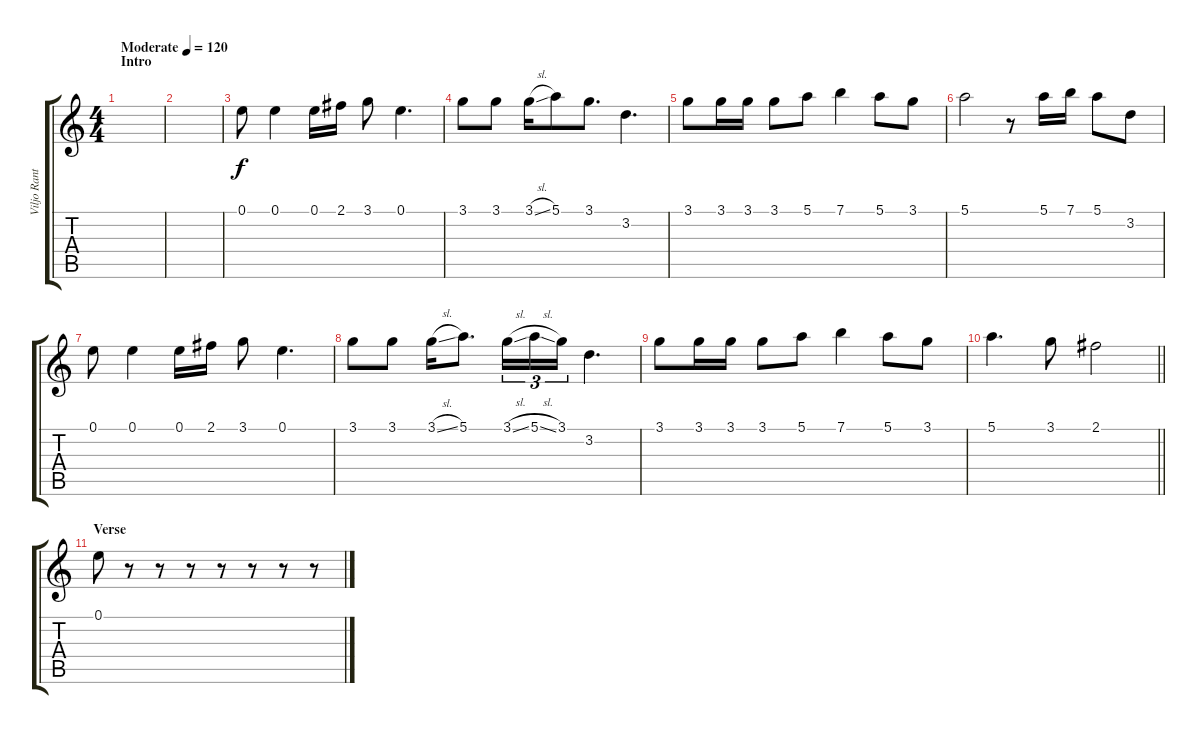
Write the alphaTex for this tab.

\track ("Viljo Rantanen" "Viljo Rant") {instrument distortionguitar bank 255}
\staff {score tabs}
\tuning (E4 B3 G3 D3 A2 E2) {hide}
\ts (4 4)
\section ("" "Intro")
\tempo (120 "Moderate")
\clef g2
\ks c
|
|
0.1.8 0.1.4 0.1.16 2.1.16 3.1.8 0.1.4{d} |
3.1.8 3.1.8 3.1{sl}.16 5.1.8 3.1.8{d} 3.2.4{d} |
3.1.8 3.1.16 3.1.16 3.1.8 5.1.8 7.1.4 5.1.8 3.1.8 |
5.1.2 r.8 5.1.16 7.1.16 5.1.8 3.2.8 |
0.1.8 0.1.4 0.1.16 2.1.16 3.1.8 0.1.4{d} |
3.1.8 3.1.8 3.1{sl}.16 5.1.8{d} 3.1{sl}.16{tu (3 2)} 5.1{sl}.16{tu (3 2)} 3.1.16{tu (3 2)} 3.2.4{d} |
3.1.8 3.1.16 3.1.16 3.1.8 5.1.8 7.1.4 5.1.8 3.1.8 |
\barLineRight lightlight
5.1.4{d} 3.1.8 2.1.2 |
\section ("" "Verse")
0.1.8 r.8 r.8 r.8 r.8 r.8 r.8 r.8
